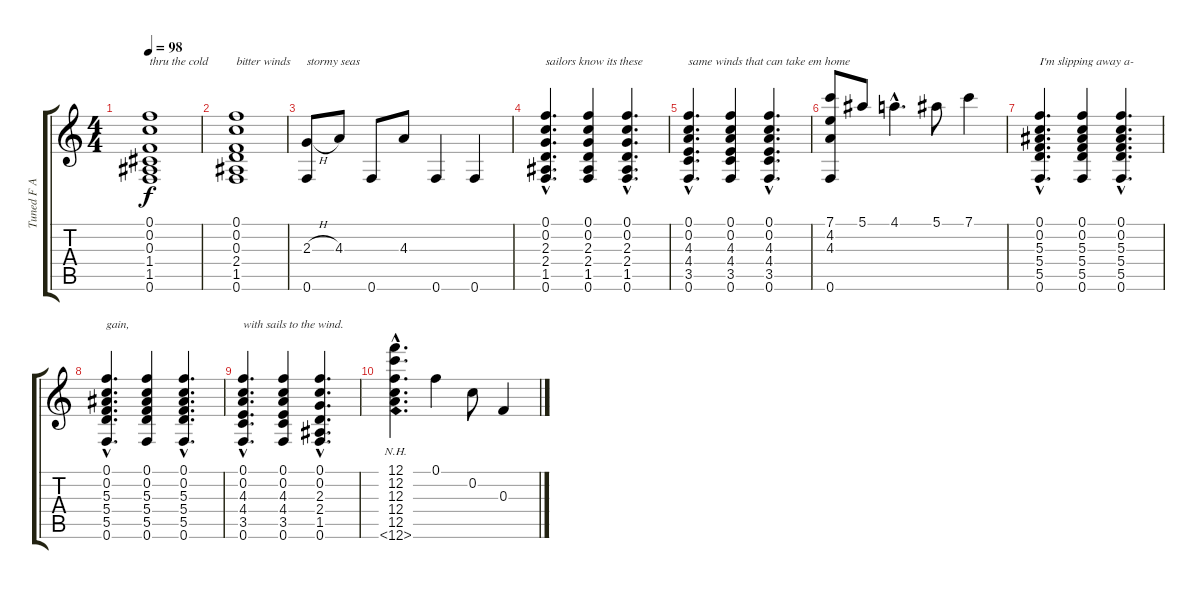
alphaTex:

\track ("Tuned F A C F C F" "Tuned F A ") {instrument acousticguitarnylon}
\staff {score tabs}
\tuning (F4 C4 F3 C3 A2 F2) {hide}
\ts (4 4)
\tempo 98
\clef g2
\ks c
(0.1 0.2 0.3 1.4 1.5 0.6).1{txt "thru the cold " dy f} |
(0.1 0.2 0.3 2.4 1.5 0.6).1{txt "bitter winds"} |
(2.3{h} 0.6).8{txt "stormy seas"} 4.3.8 0.6.8 4.3.8 0.6.4 0.6.4 |
(0.1{hac} 0.2{hac} 2.3{hac} 2.4{hac} 1.5{hac} 0.6{hac}).4{d txt "sailors know its these "} (0.1 0.2 2.3 2.4 1.5 0.6).4 (0.1{hac} 0.2{hac} 2.3{hac} 2.4{hac} 1.5{hac} 0.6{hac}).4{d} |
(0.1{hac} 0.2{hac} 4.3{hac} 4.4{hac} 3.5{hac} 0.6{hac}).4{d txt "same winds that can take em home"} (0.1 0.2 4.3 4.4 3.5 0.6).4 (0.1{hac} 0.2{hac} 4.3{hac} 4.4{hac} 3.5{hac} 0.6{hac}).4{d} |
(7.1 4.2 4.3 0.6).8 5.1.8 4.1{hac}.4{d} 5.1.8 7.1.4 |
(0.1{hac} 0.2{hac} 5.3{hac} 5.4{hac} 5.5{hac} 0.6{hac}).4{d txt "I'm slipping away a-"} (0.1 0.2 5.3 5.4 5.5 0.6).4 (0.1{hac} 0.2{hac} 5.3{hac} 5.4{hac} 5.5{hac} 0.6{hac}).4{d} |
(0.1{hac} 0.2{hac} 5.3{hac} 5.4{hac} 5.5{hac} 0.6{hac}).4{d txt "gain,"} (0.1 0.2 5.3 5.4 5.5 0.6).4 (0.1{hac} 0.2{hac} 5.3{hac} 5.4{hac} 5.5{hac} 0.6{hac}).4{d} |
(0.1{hac} 0.2{hac} 4.3{hac} 4.4{hac} 3.5{hac} 0.6{hac}).4{d txt "with sails to the wind."} (0.1 0.2 4.3 4.4 3.5 0.6).4 (0.1{hac} 0.2{hac} 2.3{hac} 2.4{hac} 1.5{hac} 0.6{hac}).4{d} |
(12.1{hac} 12.2{hac} 12.3{hac} 12.4{hac} 12.5{hac} 12.6{nh hac}).4{d} 0.1.4 0.2.8 0.3.4
